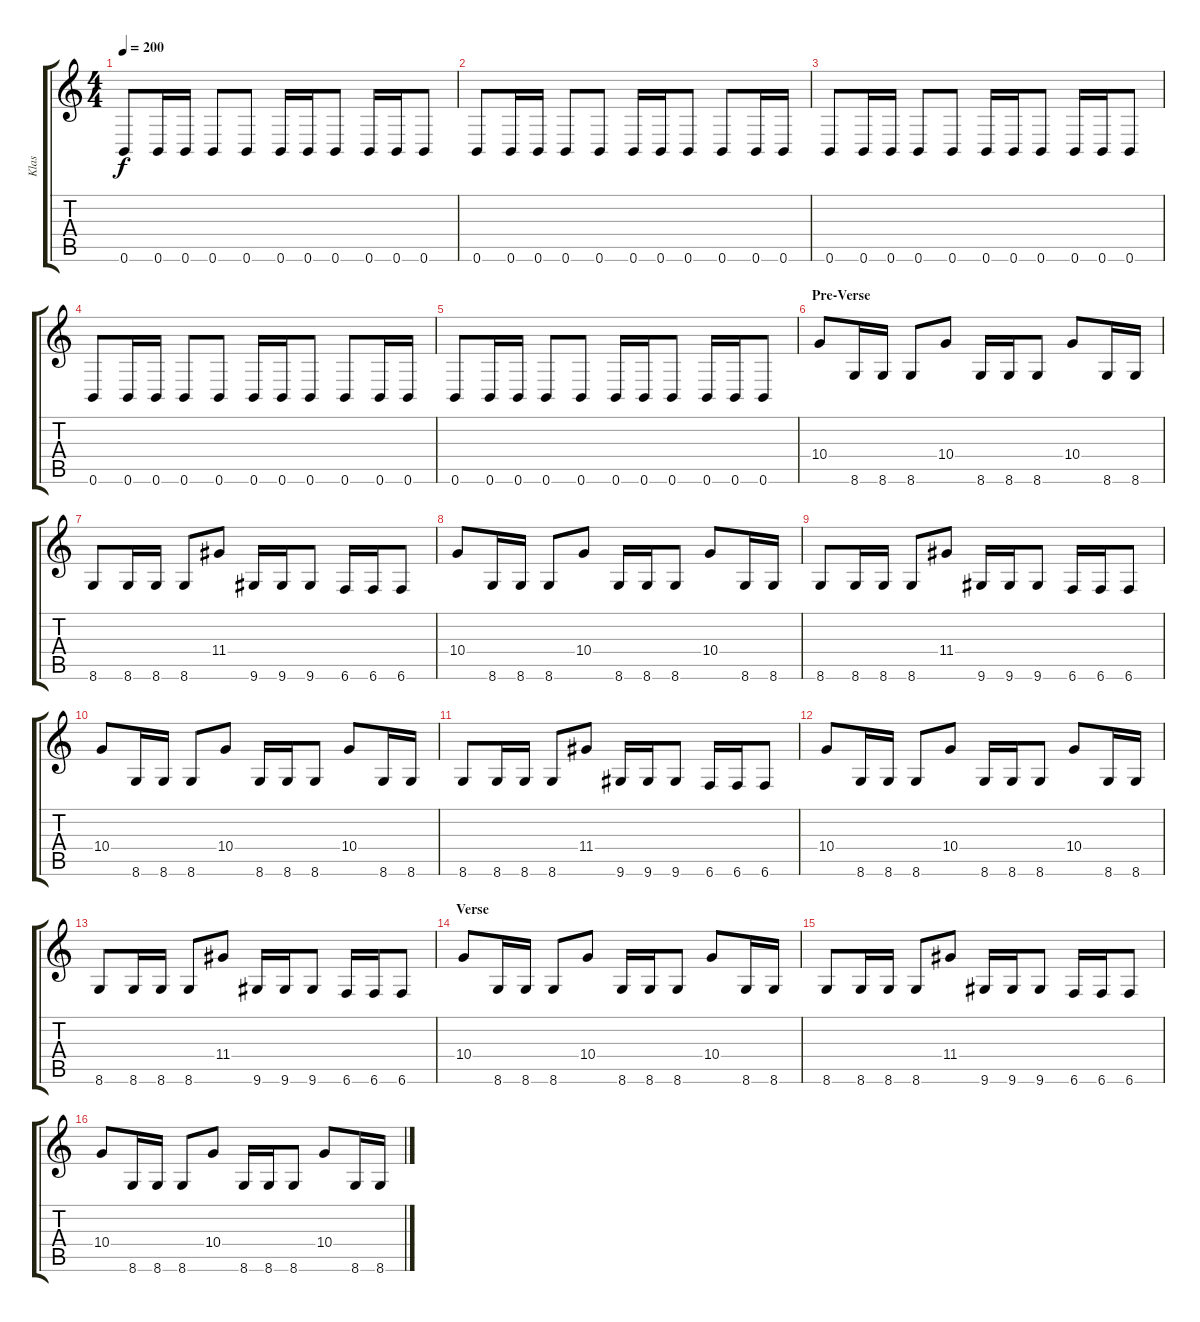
\track ("Klas" "Klas") {instrument distortionguitar}
\staff {score tabs}
\tuning (B3 Gb3 D3 A2 E2 B1) {hide}
\ts (4 4)
\tempo 200
\clef g2
\ks c
0.6.8{dy f} 0.6.16 0.6.16 0.6.8 0.6.8 0.6.16 0.6.16 0.6.8 0.6.16 0.6.16 0.6.8 |
0.6.8 0.6.16 0.6.16 0.6.8 0.6.8 0.6.16 0.6.16 0.6.8 0.6.8 0.6.16 0.6.16 |
0.6.8 0.6.16 0.6.16 0.6.8 0.6.8 0.6.16 0.6.16 0.6.8 0.6.16 0.6.16 0.6.8 |
0.6.8 0.6.16 0.6.16 0.6.8 0.6.8 0.6.16 0.6.16 0.6.8 0.6.8 0.6.16 0.6.16 |
0.6.8 0.6.16 0.6.16 0.6.8 0.6.8 0.6.16 0.6.16 0.6.8 0.6.16 0.6.16 0.6.8 |
\section ("" "Pre-Verse")
10.4.8 8.6.16 8.6.16 8.6.8 10.4.8 8.6.16 8.6.16 8.6.8 10.4.8 8.6.16 8.6.16 |
8.6.8 8.6.16 8.6.16 8.6.8 11.4.8 9.6.16 9.6.16 9.6.8 6.6.16 6.6.16 6.6.8 |
10.4.8 8.6.16 8.6.16 8.6.8 10.4.8 8.6.16 8.6.16 8.6.8 10.4.8 8.6.16 8.6.16 |
8.6.8 8.6.16 8.6.16 8.6.8 11.4.8 9.6.16 9.6.16 9.6.8 6.6.16 6.6.16 6.6.8 |
10.4.8 8.6.16 8.6.16 8.6.8 10.4.8 8.6.16 8.6.16 8.6.8 10.4.8 8.6.16 8.6.16 |
8.6.8 8.6.16 8.6.16 8.6.8 11.4.8 9.6.16 9.6.16 9.6.8 6.6.16 6.6.16 6.6.8 |
10.4.8 8.6.16 8.6.16 8.6.8 10.4.8 8.6.16 8.6.16 8.6.8 10.4.8 8.6.16 8.6.16 |
8.6.8 8.6.16 8.6.16 8.6.8 11.4.8 9.6.16 9.6.16 9.6.8 6.6.16 6.6.16 6.6.8 |
\section ("" "Verse")
10.4.8 8.6.16 8.6.16 8.6.8 10.4.8 8.6.16 8.6.16 8.6.8 10.4.8 8.6.16 8.6.16 |
8.6.8 8.6.16 8.6.16 8.6.8 11.4.8 9.6.16 9.6.16 9.6.8 6.6.16 6.6.16 6.6.8 |
10.4.8 8.6.16 8.6.16 8.6.8 10.4.8 8.6.16 8.6.16 8.6.8 10.4.8 8.6.16 8.6.16
